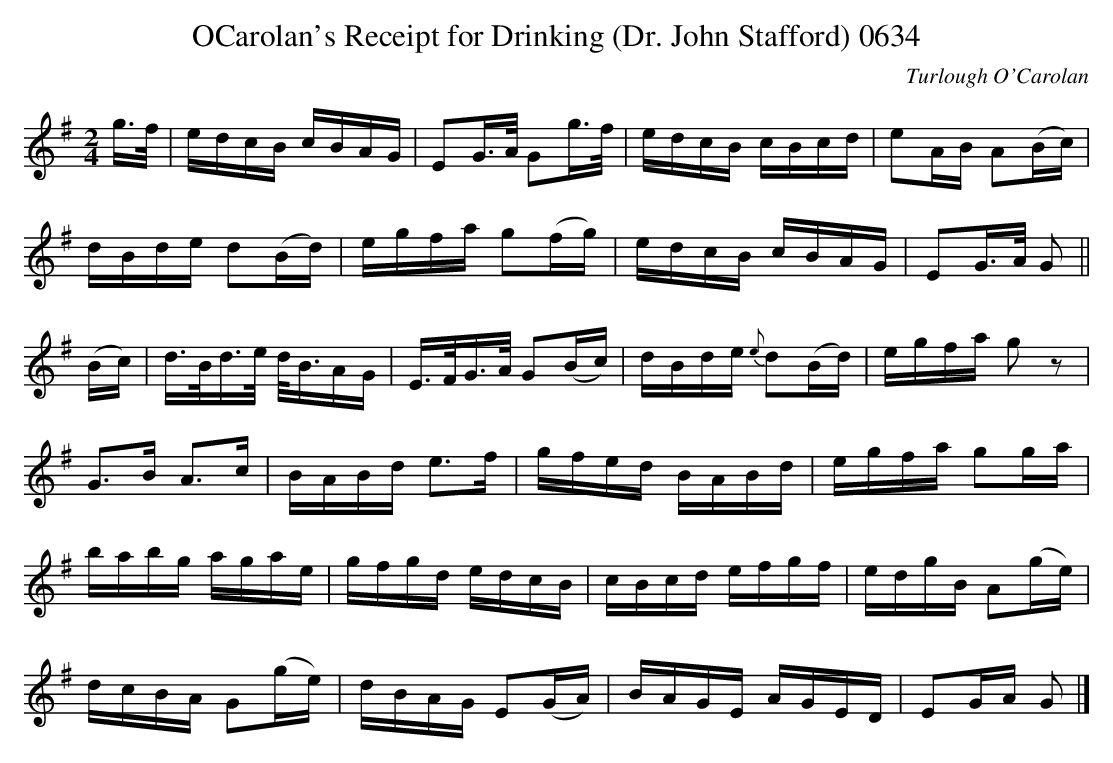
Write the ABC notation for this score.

X:1
T:OCarolan's Receipt for Drinking (Dr. John Stafford) 0634
C:Turlough O'Carolan
M:2/4
L:1/16
K:G
g3/2f/2|edcB cBAG|E2G3/2A/2 G2g3/2f/2|edcB cBcd|e2AB A2(Bc)|
dBde d2(Bd)|egfa g2(fg)|edcB cBAG|E2G3/2A/2 G2||
(Bc)|d3/2B/2d3/2e/2 d/2B3/2AG|E3/2F/2G3/2A/2 G2(Bc)|dBde {e}d2(Bd)|egfa g2 z2|
G3B A3c|BABd e3f|gfed BABd|egfa g2ga|
babg agae|gfgd edcB|cBcd efgf|edgB A2(ge)|
dcBA G2(ge)|dBAG E2(GA)|BAGE AGED|E2GA G2 |]
